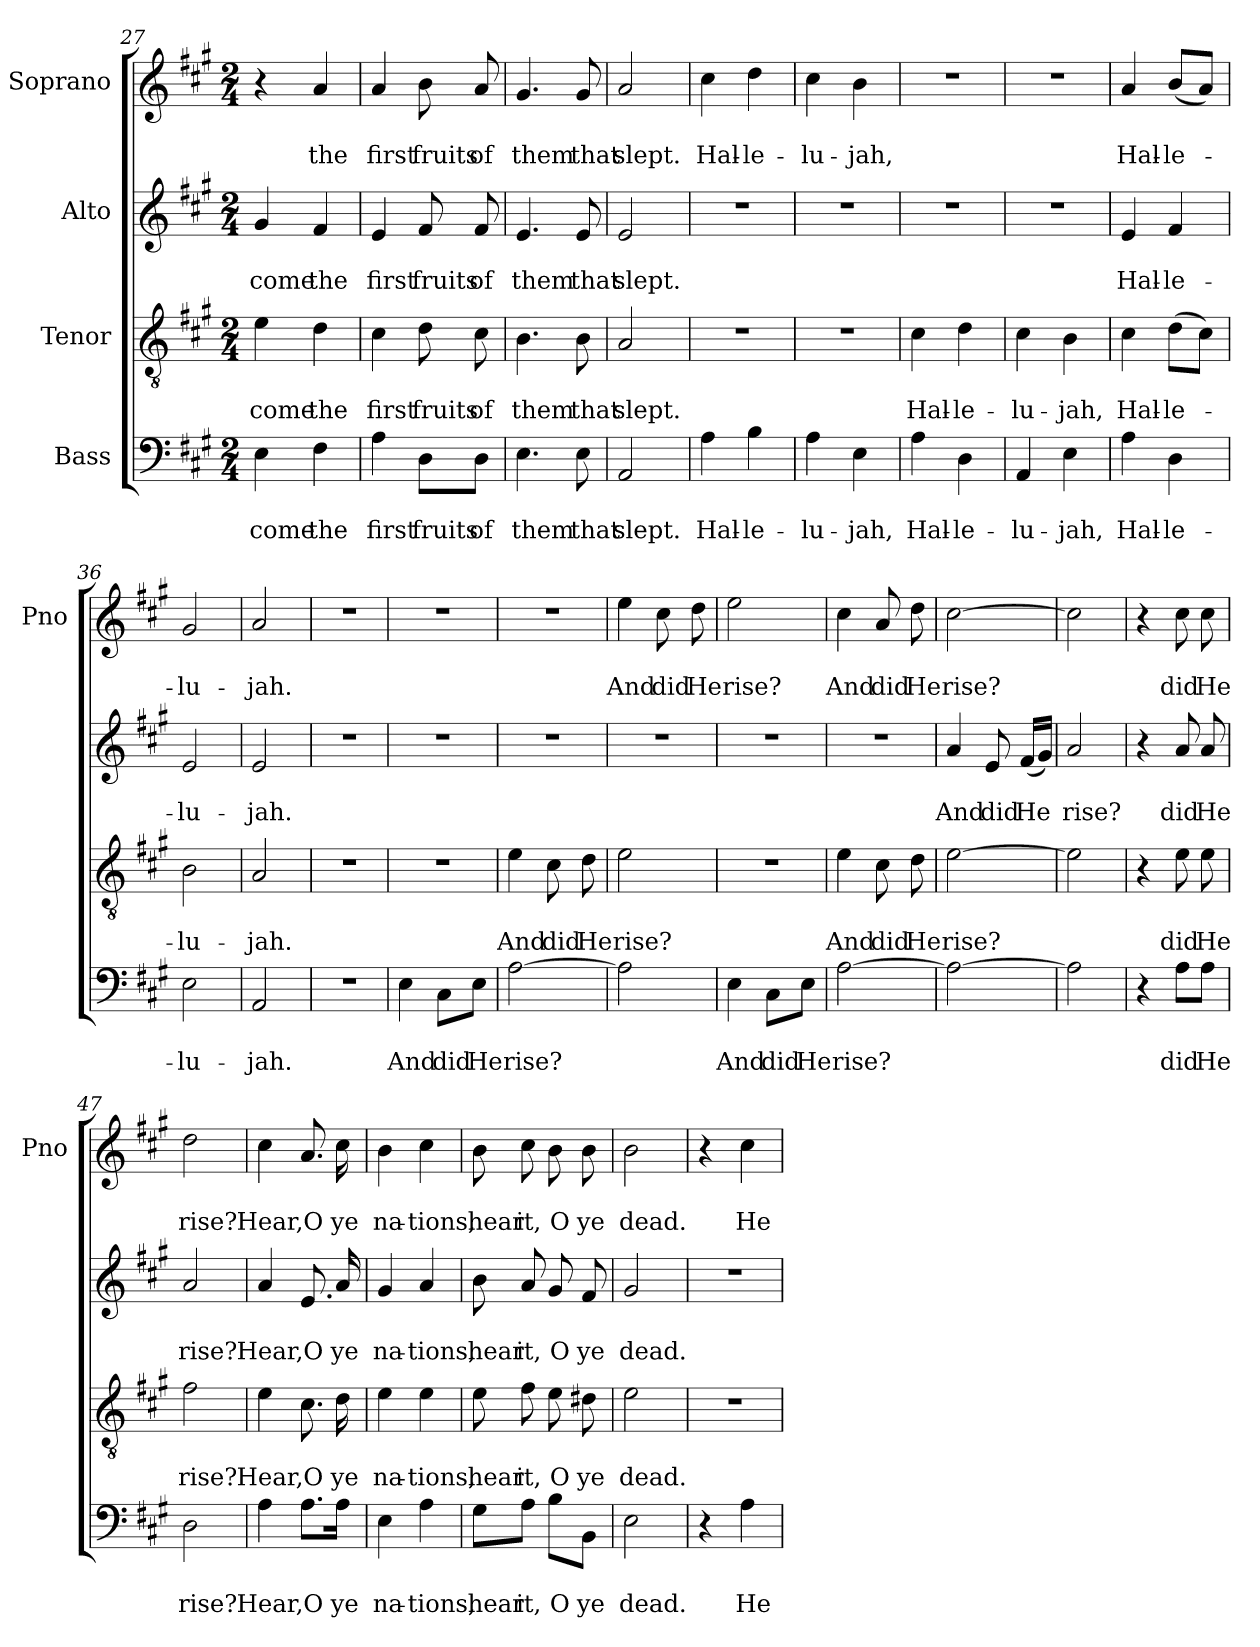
**kern	**text	**text	**kern	**text	**text	**kern	**text	**text	**kern	**text	**text
*part4	*part4	*part4	*part3	*part3	*part3	*part2	*part2	*part2	*part1	*part1	*part1
*staff4	*staff4	*staff4	*staff3	*staff3	*staff3	*staff2	*staff2	*staff2	*staff1	*staff1	*staff1
*I"Bass	*	*	*I"Tenor	*	*	*I"Alto	*	*	*I"Soprano	*	*
*	*	*	*	*	*	*	*	*	*I'Pno	*	*
*clefF4	*	*	*clefGv2	*	*	*clefG2	*	*	*clefG2	*	*
*k[f#c#g#]	*	*	*k[f#c#g#]	*	*	*k[f#c#g#]	*	*	*k[f#c#g#]	*	*
*A:	*	*	*A:	*	*	*A:	*	*	*A:	*	*
*M2/4	*	*	*M2/4	*	*	*M2/4	*	*	*M2/4	*	*
=27	=27	=27	=27	=27	=27	=27	=27	=27	=27	=27	=27
4E\	.	-come	4e\	.	-come	4g#/	.	-come	4r	.	.
4F#\	.	the	4d\	.	the	4f#/	.	the	4a/	.	the
!!LO:LB:g=z
=28	=28	=28	=28	=28	=28	=28	=28	=28	=28	=28	=28
4A\	.	first	4c#\	.	first	4e/	.	first	4a/	.	first
8D\L	.	fruits	8d\	.	fruits	8f#/	.	fruits	8b\	.	fruits
8D\J	.	of	8c#\	.	of	8f#/	.	of	8a/	.	of
=29	=29	=29	=29	=29	=29	=29	=29	=29	=29	=29	=29
4.E\	.	them	4.B\	.	them	4.e/	.	them	4.g#/	.	them
8E\	.	that	8B\	.	that	8e/	.	that	8g#/	.	that
=30	=30	=30	=30	=30	=30	=30	=30	=30	=30	=30	=30
2AA/	.	slept.	2A/	.	slept.	2e/	.	slept.	2a/	.	slept.
=31	=31	=31	=31	=31	=31	=31	=31	=31	=31	=31	=31
4A\	.	Hal-	2r	.	.	2r	.	.	4cc#\	.	Hal-
4B\	.	-le-	.	.	.	.	.	.	4dd\	.	-le-
=32	=32	=32	=32	=32	=32	=32	=32	=32	=32	=32	=32
4A\	.	-lu-	2r	.	.	2r	.	.	4cc#\	.	-lu-
4E\	.	-jah,	.	.	.	.	.	.	4b\	.	-jah,
=33	=33	=33	=33	=33	=33	=33	=33	=33	=33	=33	=33
4A\	.	Hal-	4c#\	.	Hal-	2r	.	.	2r	.	.
4D\	.	-le-	4d\	.	-le-	.	.	.	.	.	.
=34	=34	=34	=34	=34	=34	=34	=34	=34	=34	=34	=34
4AA/	.	-lu-	4c#\	.	-lu-	2r	.	.	2r	.	.
4E\	.	-jah,	4B\	.	-jah,	.	.	.	.	.	.
!!LO:LB:g=z
=35	=35	=35	=35	=35	=35	=35	=35	=35	=35	=35	=35
4A\	.	Hal-	4c#\	.	Hal-	4e/	.	Hal-	4a/	.	Hal-
4D\	.	-le-	(8d\L	.	-le-	4f#/	.	-le-	(8b/L	.	-le-
.	.	.	8c#\J)	.	.	.	.	.	8a/J)	.	.
=36	=36	=36	=36	=36	=36	=36	=36	=36	=36	=36	=36
2E\	.	-lu-	2B\	.	-lu-	2e/	.	-lu-	2g#/	.	-lu-
=37	=37	=37	=37	=37	=37	=37	=37	=37	=37	=37	=37
2AA/	.	-jah.	2A/	.	-jah.	2e/	.	-jah.	2a/	.	-jah.
=38	=38	=38	=38	=38	=38	=38	=38	=38	=38	=38	=38
2r	.	.	2r	.	.	2r	.	.	2r	.	.
=39	=39	=39	=39	=39	=39	=39	=39	=39	=39	=39	=39
4E\	.	And	2r	.	.	2r	.	.	2r	.	.
8C#\L	.	did	.	.	.	.	.	.	.	.	.
8E\J	.	He	.	.	.	.	.	.	.	.	.
=40	=40	=40	=40	=40	=40	=40	=40	=40	=40	=40	=40
[2A\	.	rise?	4e\	.	And	2r	.	.	2r	.	.
.	.	.	8c#\	.	did	.	.	.	.	.	.
.	.	.	8d\	.	He	.	.	.	.	.	.
=41	=41	=41	=41	=41	=41	=41	=41	=41	=41	=41	=41
2A\]	.	.	2e\	.	rise?	2r	.	.	4ee\	.	And
.	.	.	.	.	.	.	.	.	8cc#\	.	did
.	.	.	.	.	.	.	.	.	8dd\	.	He
!!LO:PB:g=z
=42	=42	=42	=42	=42	=42	=42	=42	=42	=42	=42	=42
4E\	.	And	2r	.	.	2r	.	.	2ee\	.	rise?
8C#\L	.	did	.	.	.	.	.	.	.	.	.
8E\J	.	He	.	.	.	.	.	.	.	.	.
=43	=43	=43	=43	=43	=43	=43	=43	=43	=43	=43	=43
[2A\	.	rise?	4e\	.	And	2r	.	.	4cc#\	.	And
.	.	.	8c#\	.	did	.	.	.	8a/	.	did
.	.	.	8d\	.	He	.	.	.	8dd\	.	He
=44	=44	=44	=44	=44	=44	=44	=44	=44	=44	=44	=44
2A\_	.	.	[2e\	.	rise?	4a/	.	And	[2cc#\	.	rise?
.	.	.	.	.	.	8e/	.	did	.	.	.
.	.	.	.	.	.	(16f#/LL	.	He	.	.	.
.	.	.	.	.	.	16g#/JJ)	.	.	.	.	.
=45	=45	=45	=45	=45	=45	=45	=45	=45	=45	=45	=45
2A\]	.	.	2e\]	.	.	2a/	.	rise?	2cc#\]	.	.
=46	=46	=46	=46	=46	=46	=46	=46	=46	=46	=46	=46
4r	.	.	4r	.	.	4r	.	.	4r	.	.
8A\L	.	did	8e\	.	did	8a/	.	did	8cc#\	.	did
8A\J	.	He	8e\	.	He	8a/	.	He	8cc#\	.	He
=47	=47	=47	=47	=47	=47	=47	=47	=47	=47	=47	=47
2D\	.	rise?	2f#\	.	rise?	2a/	.	rise?	2dd\	.	rise?
=48	=48	=48	=48	=48	=48	=48	=48	=48	=48	=48	=48
4A\	.	Hear,	4e\	.	Hear,	4a/	.	Hear,	4cc#\	.	Hear,
8.A\L	.	O	8.c#\	.	O	8.e/	.	O	8.a/	.	O
16A\Jk	.	ye	16d\	.	ye	16a/	.	ye	16cc#\	.	ye
!!LO:LB:g=z
=49	=49	=49	=49	=49	=49	=49	=49	=49	=49	=49	=49
4E\	.	na-	4e\	.	na-	4g#/	.	na-	4b\	.	na-
4A\	.	-tions,	4e\	.	-tions,	4a/	.	-tions,	4cc#\	.	-tions,
=50	=50	=50	=50	=50	=50	=50	=50	=50	=50	=50	=50
8G#\L	.	hear	8e\	.	hear	8b\	.	hear	8b\	.	hear
8A\J	.	it,	8f#\	.	it,	8a/	.	it,	8cc#\	.	it,
8B\L	.	O	8e\	.	O	8g#/	.	O	8b\	.	O
8BB\J	.	ye	8d#\	.	ye	8f#/	.	ye	8b\	.	ye
=51	=51	=51	=51	=51	=51	=51	=51	=51	=51	=51	=51
2E\	.	dead.	2e\	.	dead.	2g#/	.	dead.	2b\	.	dead.
=52	=52	=52	=52	=52	=52	=52	=52	=52	=52	=52	=52
4r	.	.	2r	.	.	2r	.	.	4r	.	.
4A\	.	He	.	.	.	.	.	.	4cc#\	.	He
=	=	=	=	=	=	=	=	=	=	=	=
*-	*-	*-	*-	*-	*-	*-	*-	*-	*-	*-	*-
